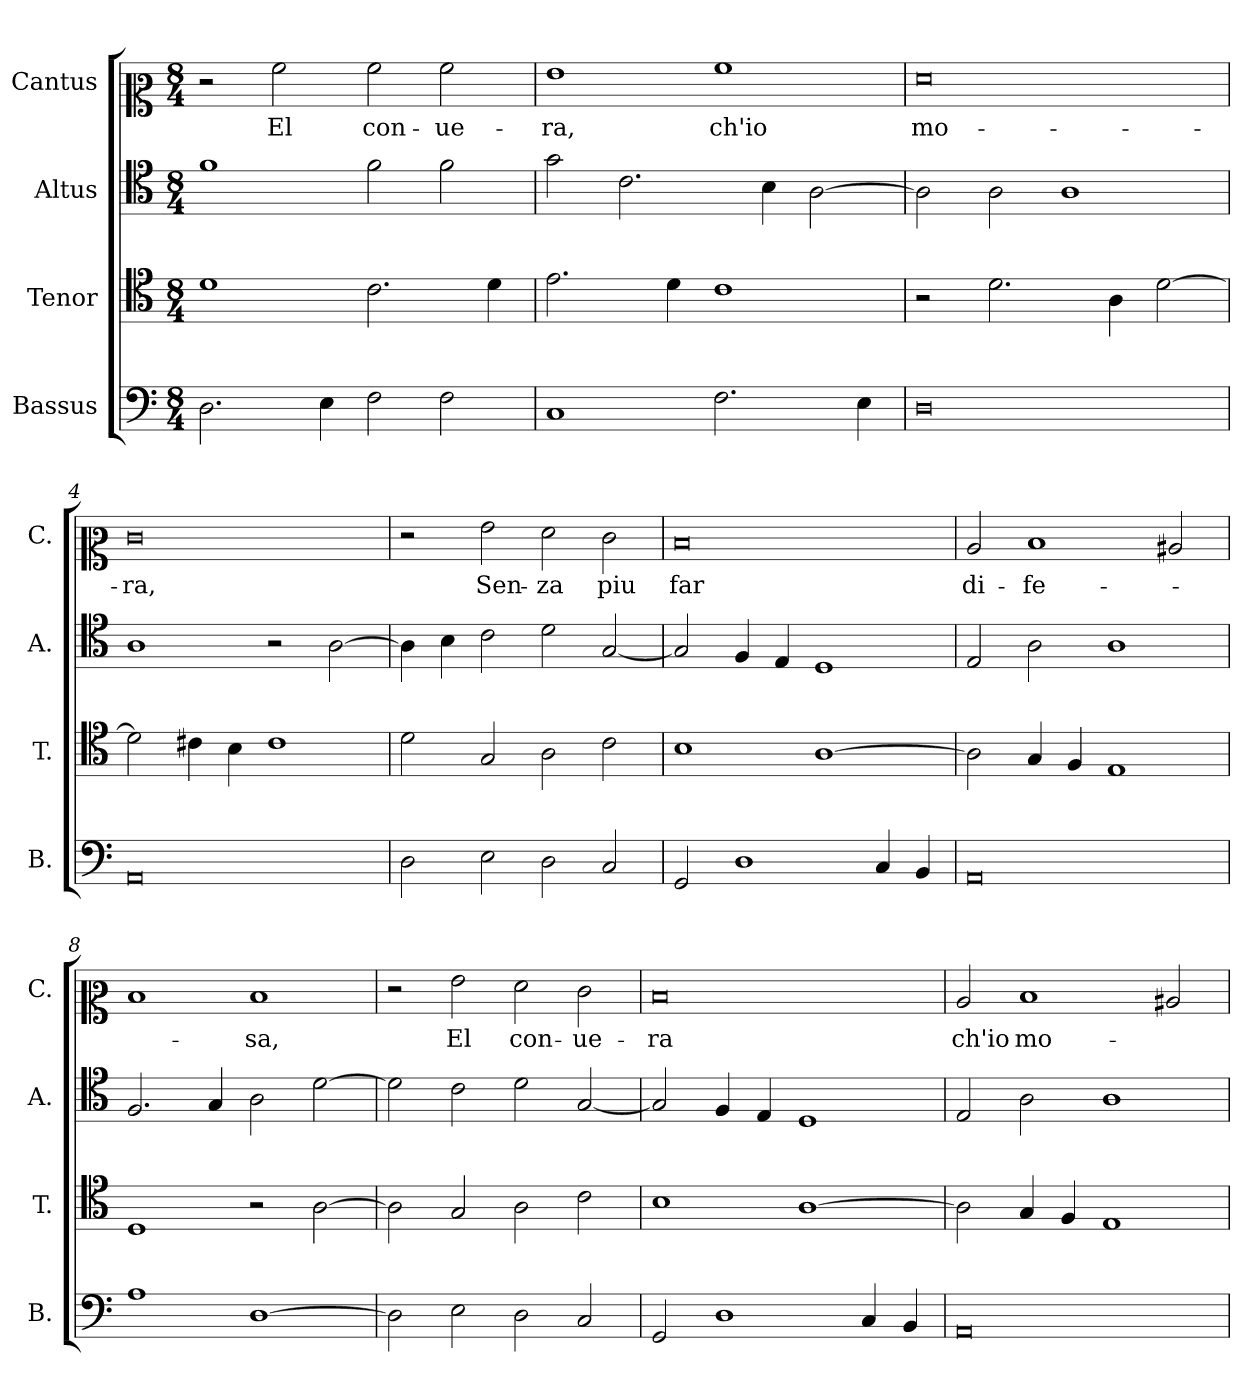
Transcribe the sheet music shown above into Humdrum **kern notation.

**kern	**kern	**kern	**kern	**text
*part4	*part3	*part2	*part1	*part1
*staff4	*staff3	*staff2	*staff1	*staff1
*I"Bassus	*I"Tenor	*I"Altus	*I"Cantus	*
*I'B.	*I'T.	*I'A.	*I'C.	*
*clefF4	*clefC4	*clefC4	*clefC2	*
*k[]	*k[]	*k[]	*k[]	*
*M8/4	*M8/4	*M8/4	*M8/4	*
=1	=1	=1	=1	=1
2.D\	1d	1f	2r	.
!	!	!	!	!LO:LY:b
.	.	.	2a\	El
4E\	.	.	.	.
!	!	!	!	!LO:LY:b
2F\	2.c\	2f\	2a\	con-
!	!	!	!	!LO:LY:b
2F\	.	2f\	2a\	-ue-
.	4d\	.	.	.
=2	=2	=2	=2	=2
!	!	!	!	!LO:LY:b
1C	2.e\	2g\	1g	-ra,
.	.	2.c\	.	.
.	4d\	.	.	.
!	!	!	!	!LO:LY:b
2.F\	1c	.	1a	ch'io
.	.	4B\	.	.
.	.	[2A\	.	.
4E\	.	.	.	.
=3	=3	=3	=3	=3
!	!	!	!	!LO:LY:b
0D	2r	2A\]	0f	mo-
.	2.d\	2A\	.	.
.	.	1A	.	.
.	4A\	.	.	.
.	[2d\	.	.	.
=4	=4	=4	=4	=4
!	!	!	!	!LO:LY:b
0AA	2d\]	1A	0e	-ra,
.	4c#X\	.	.	.
.	4B\	.	.	.
.	1c#	2r	.	.
.	.	[2A\	.	.
=5	=5	=5	=5	=5
2D\	2d\	4A\]	2r	.
.	.	4B\	.	.
!	!	!	!	!LO:LY:b
2E\	2G/	2c\	2g\	Sen-
!	!	!	!	!LO:LY:b
2D\	2A\	2d\	2f\	-za
!	!	!	!	!LO:LY:b
2C/	2c\	[2G/	2e\	piu
!!LO:LB:g=z
=6	=6	=6	=6	=6
!	!	!	!	!LO:LY:b
2GG/	1B	2G/]	0d	far
1D	.	4F/	.	.
.	.	4E/	.	.
.	[1A	1D	.	.
4C/	.	.	.	.
4BB/	.	.	.	.
=7	=7	=7	=7	=7
!	!	!	!	!LO:LY:b
0AA	2A\]	2E/	2c/	di-
!	!	!	!	!LO:LY:b
.	4G/	2A\	1d	-fe-
.	4F/	.	.	.
.	1E	1A	.	.
.	.	.	2c#X/	.
=8	=8	=8	=8	=8
1A	1D	2.F/	1d	.
.	.	4G/	.	.
!	!	!	!	!LO:LY:b
[1D	2r	2A\	1d	-sa,
.	[2A\	[2d\	.	.
=9	=9	=9	=9	=9
2D\]	2A\]	2d\]	2r	.
!	!	!	!	!LO:LY:b
2E\	2G/	2c\	2g\	El
!	!	!	!	!LO:LY:b
2D\	2A\	2d\	2f\	con-
!	!	!	!	!LO:LY:b
2C/	2c\	[2G/	2e\	-ue-
=10	=10	=10	=10	=10
!	!	!	!	!LO:LY:b
2GG/	1B	2G/]	0d	-ra
1D	.	4F/	.	.
.	.	4E/	.	.
.	[1A	1D	.	.
4C/	.	.	.	.
4BB/	.	.	.	.
=11	=11	=11	=11	=11
!	!	!	!	!LO:LY:b
0AA	2A\]	2E/	2c/	ch'io
!	!	!	!	!LO:LY:b
.	4G/	2A\	1d	mo-
.	4F/	.	.	.
.	1E	1A	.	.
.	.	.	2c#X/	.
=	=	=	=	=
*-	*-	*-	*-	*-
